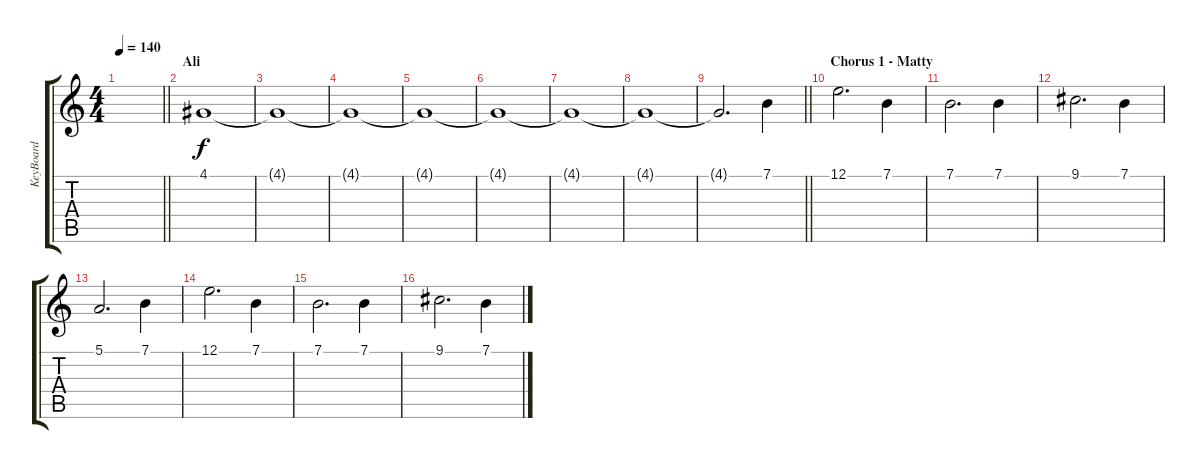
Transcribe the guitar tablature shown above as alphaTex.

\track ("KeyBoard" "KeyBoard") {instrument drawbarorgan}
\staff {score tabs}
\tuning (E4 B3 G3 D3 A2 E2) {hide}
\ts (4 4)
\tempo 140
\clef g2
\barLineRight lightlight
\ks c
|
\section ("" "Ali")
4.1.1 |
4.1{t}.1 |
4.1{t}.1 |
4.1{t}.1 |
4.1{t}.1 |
4.1{t}.1 |
4.1{t}.1 |
\barLineRight lightlight
4.1{t}.2{d} 7.1.4 |
\section ("" "Chorus 1 - Matty")
12.1.2{d} 7.1.4 |
7.1.2{d} 7.1.4 |
9.1.2{d} 7.1.4 |
5.1.2{d} 7.1.4 |
12.1.2{d} 7.1.4 |
7.1.2{d} 7.1.4 |
9.1.2{d} 7.1.4
